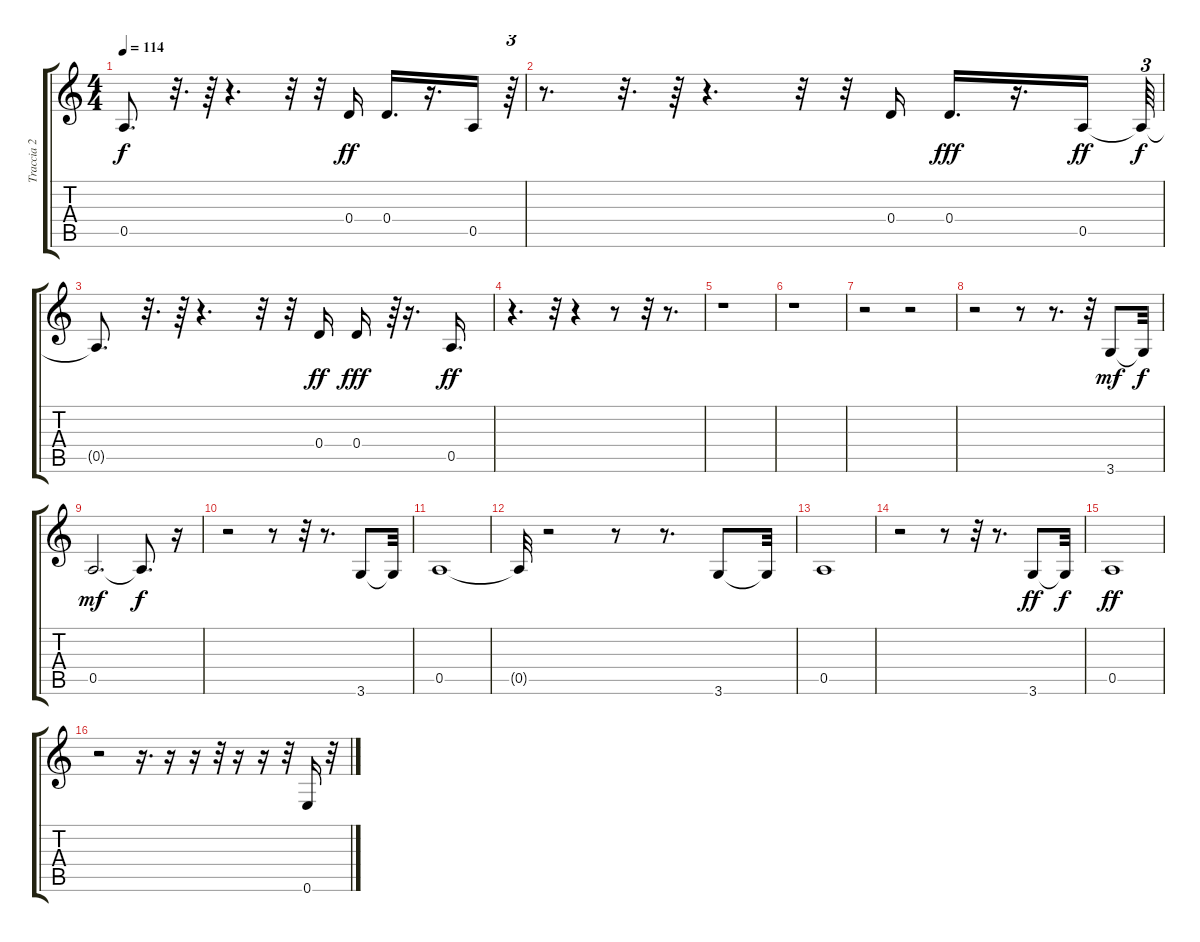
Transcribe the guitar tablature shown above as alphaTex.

\track ("Traccia 2" "Traccia 2") {instrument fretlessbass}
\staff {score tabs}
\tuning (E4 B3 G3 D3 A2 E2) {hide}
\ts (4 4)
\tempo 114
\clef g2
\ks c
0.5{t}.8{d dy f} r.32{d} r.64 r.4{d} r.32 r.32 0.4.16{dy ff} 0.4.16{d} r.16{d} 0.5.16 r.64{tu (3 2)} |
r.8{d} r.32{d} r.64 r.4{d} r.32 r.32 0.4.16 0.4.16{d dy fff} r.16{d} 0.5.16{dy ff} 0.5{t}.64{tu (3 2) dy f} |
0.5{t}.8{d} r.32{d} r.64 r.4{d} r.32 r.32 0.4.16{dy ff} 0.4.16{dy fff} r.64{tu (3 2)} r.16{d} 0.5.16{d dy ff} |
r.4{d} r.32 r.4 r.8 r.32 r.8{d} |
r.1 |
r.1 |
r.2 r.2 |
r.2 r.8 r.8{d} r.32 3.6.8{dy mf} 3.6{t}.32{dy f} |
0.5.2{d dy mf} 0.5{t}.8{d dy f} r.16 |
r.2 r.8 r.32 r.8{d} 3.6.8 3.6{t}.32 |
0.5.1 |
0.5{t}.32 r.2 r.8 r.8{d} 3.6.8 3.6{t}.32 |
0.5.1 |
r.2 r.8 r.32 r.8{d} 3.6.8{dy ff} 3.6{t}.32{dy f} |
0.5.1{dy ff} |
r.2 r.16{d} r.16 r.16 r.32 r.16 r.16 r.32 0.6.16 r.32
